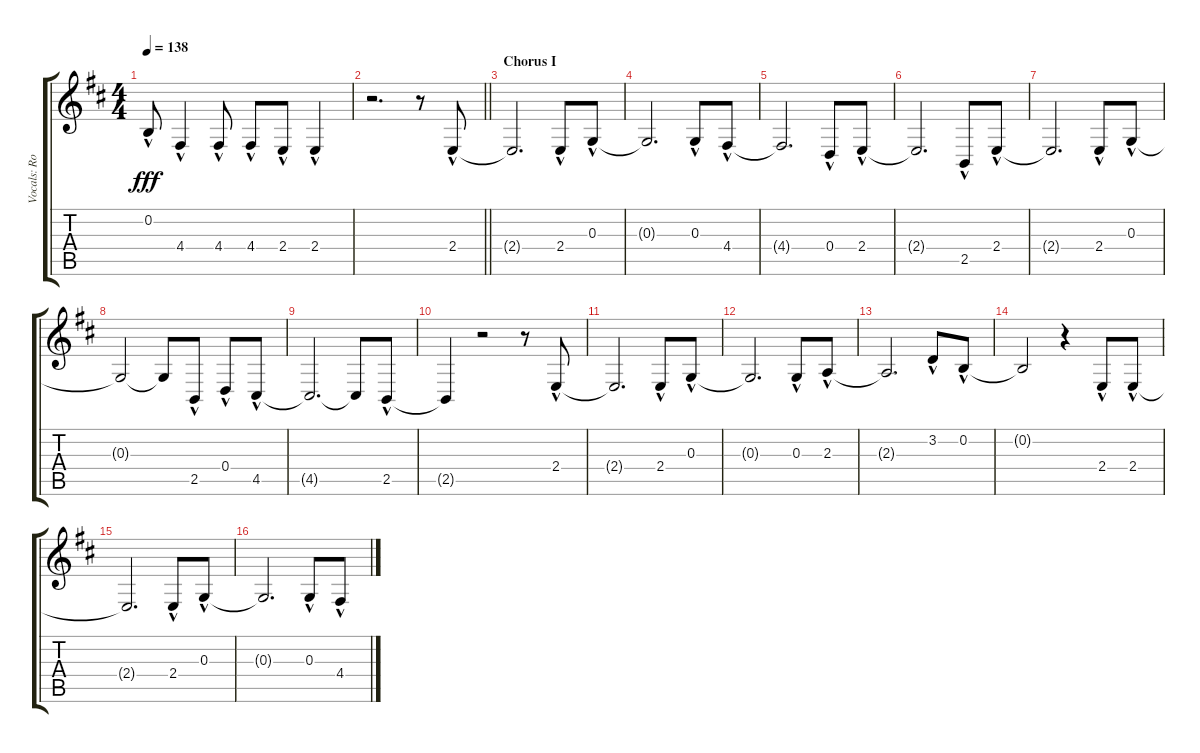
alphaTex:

\track ("Vocals: Rob" "Vocals: Ro") {instrument lead2sawtooth}
\staff {score tabs}
\tuning (E4 B3 G3 D3 A2 E2) {hide}
\ts (4 4)
\tempo 138
\clef g2
\ks d
0.2{hac}.8{dy fff} 4.4{hac}.4 4.4{hac}.8 4.4{hac}.8 2.4{hac}.8 2.4{hac}.4 |
\barLineRight lightlight
r.2{d} r.8 2.4{hac}.8 |
\section ("" "Chorus I")
2.4{t}.2{d} 2.4{hac}.8 0.3{hac}.8 |
0.3{t}.2{d} 0.3{hac}.8 4.4{hac}.8 |
4.4{t}.2{d} 0.4{hac}.8 2.4{hac}.8 |
2.4{t}.2{d} 2.5{hac}.8 2.4{hac}.8 |
2.4{t}.2{d} 2.4{hac}.8 0.3{hac}.8 |
0.3{t}.2 0.3{t}.8 2.5{hac}.8 0.4{hac}.8 4.5{hac}.8 |
4.5{t}.2{d} 4.5{t}.8 2.5{hac}.8 |
2.5{t}.4 r.2 r.8 2.4{hac}.8 |
2.4{t}.2{d} 2.4{hac}.8 0.3{hac}.8 |
0.3{t}.2{d} 0.3{hac}.8 2.3{hac}.8 |
2.3{t}.2{d} 3.2{hac}.8 0.2{hac}.8 |
0.2{t}.2 r.4 2.4{hac}.8 2.4{hac}.8 |
2.4{t}.2{d} 2.4{hac}.8 0.3{hac}.8 |
0.3{t}.2{d} 0.3{hac}.8 4.4{hac}.8
